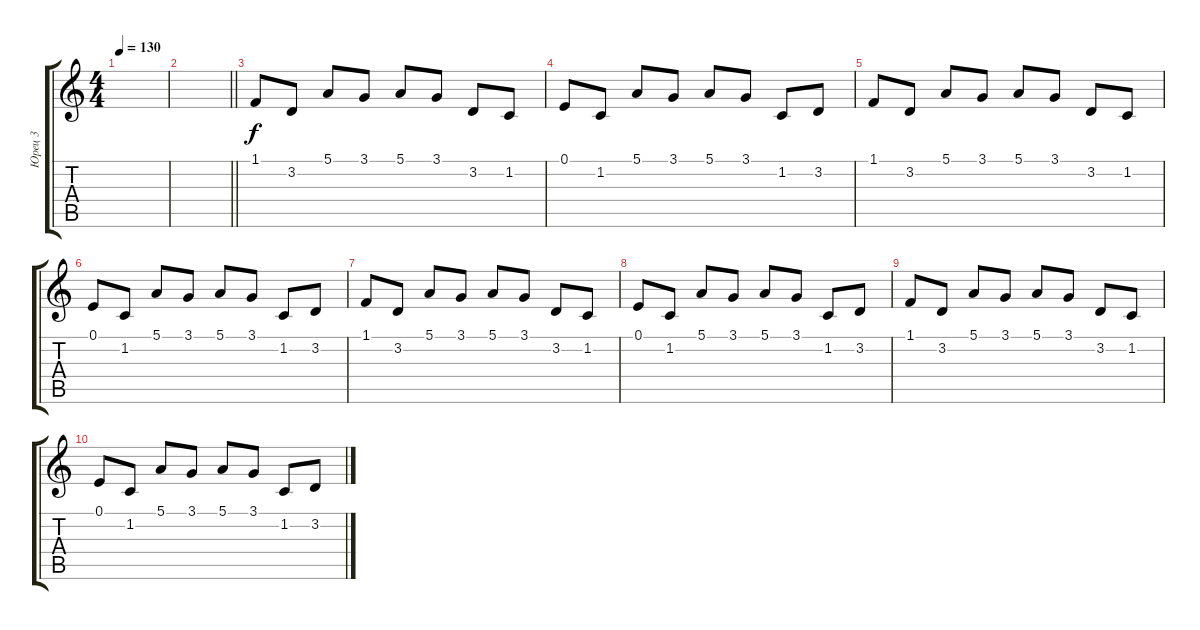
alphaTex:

\track ("Юрец 3" "Юрец 3") {instrument pad4choir}
\staff {score tabs}
\tuning (E4 B3 G3 D3 A2 E2) {hide}
\ts (4 4)
\tempo 130
\clef g2
\ks c
|
\barLineRight lightlight
|
1.1.8 3.2.8 5.1.8 3.1.8 5.1.8 3.1.8 3.2.8 1.2.8 |
0.1.8 1.2.8 5.1.8 3.1.8 5.1.8 3.1.8 1.2.8 3.2.8 |
1.1.8 3.2.8 5.1.8 3.1.8 5.1.8 3.1.8 3.2.8 1.2.8 |
0.1.8 1.2.8 5.1.8 3.1.8 5.1.8 3.1.8 1.2.8 3.2.8 |
1.1.8 3.2.8 5.1.8 3.1.8 5.1.8 3.1.8 3.2.8 1.2.8 |
0.1.8 1.2.8 5.1.8 3.1.8 5.1.8 3.1.8 1.2.8 3.2.8 |
1.1.8 3.2.8 5.1.8 3.1.8 5.1.8 3.1.8 3.2.8 1.2.8 |
0.1.8 1.2.8 5.1.8 3.1.8 5.1.8 3.1.8 1.2.8 3.2.8
